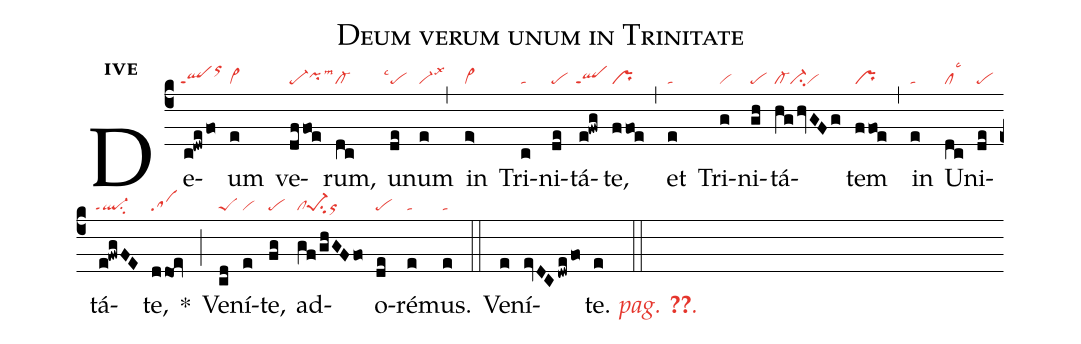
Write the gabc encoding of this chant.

name:Deum verum unum in Trinitate;
office-part:in;
mode:4e;
nabc-lines:1;
%%
initial-style: 1;
name:Deum verum unum;
mode: 4;
office-part: Invitatorium;
annotation: Inv.;
annotation: iv e3;
nabc-lines:1;
%%
(c4) De(c@dwe/fo|`qlppt1orhk)um(e|vi>) ve(df/foe|pe-pihhlsm3)rum,(dc|cl-) u(de|``pelsc1)num(e|vi-lsx3) (,) in(e>|vi>) Tri(c|ta)ni(de|pe)tá(e@fwg|`qlppt1)te,(ffoe|pr) (,) et(e|ta) Tri(g|vi)ni(gh|pe)tá(hg/hvGFg|cl-ci-vi)tem(ffoe|pr) (,) in(e|ta) U(dc|cllsc3)ni(de|pe)tá(e@fwgFE|`ql-ppt1su2)te,(ddoe|sa) <sp>*</sp>(;) Ve(cd|peS)ní(e|vi)te,(fg|pe) ad(gf/ghGFfo|clpe-1su2or)o(de|pe)ré(e|ta)mus.(e|ta) (::)
<nlba>Ve(e)ní(evDC/dwe/fo)te. <c><i>pag. <v>\pageref{M-ORIP4e}</v>.</i></c></nlba>(e ::)
